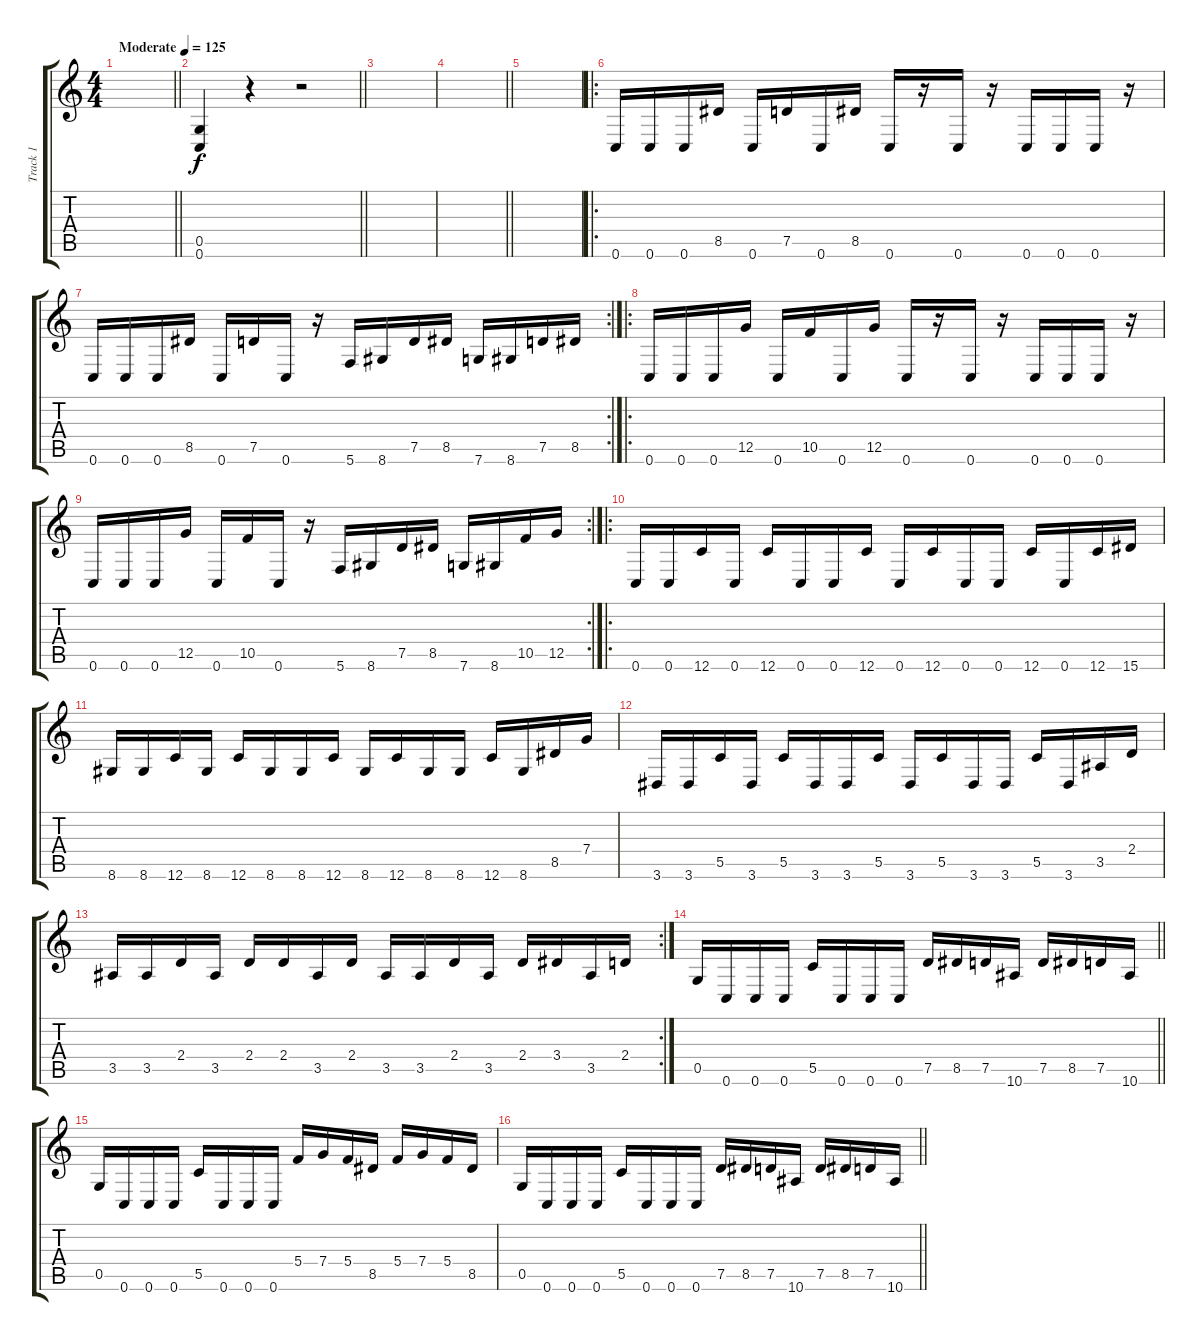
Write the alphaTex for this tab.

\track ("Track 1" "Track 1") {instrument overdrivenguitar}
\staff {score tabs}
\tuning (D4 A3 F3 C3 G2 C2) {hide}
\ts (4 4)
\tempo (125 "Moderate")
\clef g2
\barLineRight lightlight
\ks c
|
\barLineRight lightlight
(0.5 0.6).4 r.4 r.2 |
|
\barLineRight lightlight
|
|
\ro
0.6.16 0.6.16 0.6.16 8.5.16 0.6.16 7.5.16 0.6.16 8.5.16 0.6.16 r.16 0.6.16 r.16 0.6.16 0.6.16 0.6.16 r.16 |
\rc 2
0.6.16 0.6.16 0.6.16 8.5.16 0.6.16 7.5.16 0.6.16 r.16 5.6.16 8.6.16 7.5.16 8.5.16 7.6.16 8.6.16 7.5.16 8.5.16 |
\ro
0.6.16 0.6.16 0.6.16 12.5.16 0.6.16 10.5.16 0.6.16 12.5.16 0.6.16 r.16 0.6.16 r.16 0.6.16 0.6.16 0.6.16 r.16 |
\rc 2
0.6.16 0.6.16 0.6.16 12.5.16 0.6.16 10.5.16 0.6.16 r.16 5.6.16 8.6.16 7.5.16 8.5.16 7.6.16 8.6.16 10.5.16 12.5.16 |
\ro
0.6.16 0.6.16 12.6.16 0.6.16 12.6.16 0.6.16 0.6.16 12.6.16 0.6.16 12.6.16 0.6.16 0.6.16 12.6.16 0.6.16 12.6.16 15.6.16 |
8.6.16 8.6.16 12.6.16 8.6.16 12.6.16 8.6.16 8.6.16 12.6.16 8.6.16 12.6.16 8.6.16 8.6.16 12.6.16 8.6.16 8.5.16 7.4.16 |
3.6.16 3.6.16 5.5.16 3.6.16 5.5.16 3.6.16 3.6.16 5.5.16 3.6.16 5.5.16 3.6.16 3.6.16 5.5.16 3.6.16 3.5.16 2.4.16 |
\rc 2
3.5.16 3.5.16 2.4.16 3.5.16 2.4.16 2.4.16 3.5.16 2.4.16 3.5.16 3.5.16 2.4.16 3.5.16 2.4.16 3.4.16 3.5.16 2.4.16 |
\barLineRight lightlight
0.5.16 0.6.16 0.6.16 0.6.16 5.5.16 0.6.16 0.6.16 0.6.16 7.5.16 8.5.16 7.5.16 10.6.16 7.5.16 8.5.16 7.5.16 10.6.16 |
0.5.16 0.6.16 0.6.16 0.6.16 5.5.16 0.6.16 0.6.16 0.6.16 5.4.16 7.4.16 5.4.16 8.5.16 5.4.16 7.4.16 5.4.16 8.5.16 |
\barLineRight lightlight
0.5.16 0.6.16 0.6.16 0.6.16 5.5.16 0.6.16 0.6.16 0.6.16 7.5.16 8.5.16 7.5.16 10.6.16 7.5.16 8.5.16 7.5.16 10.6.16
